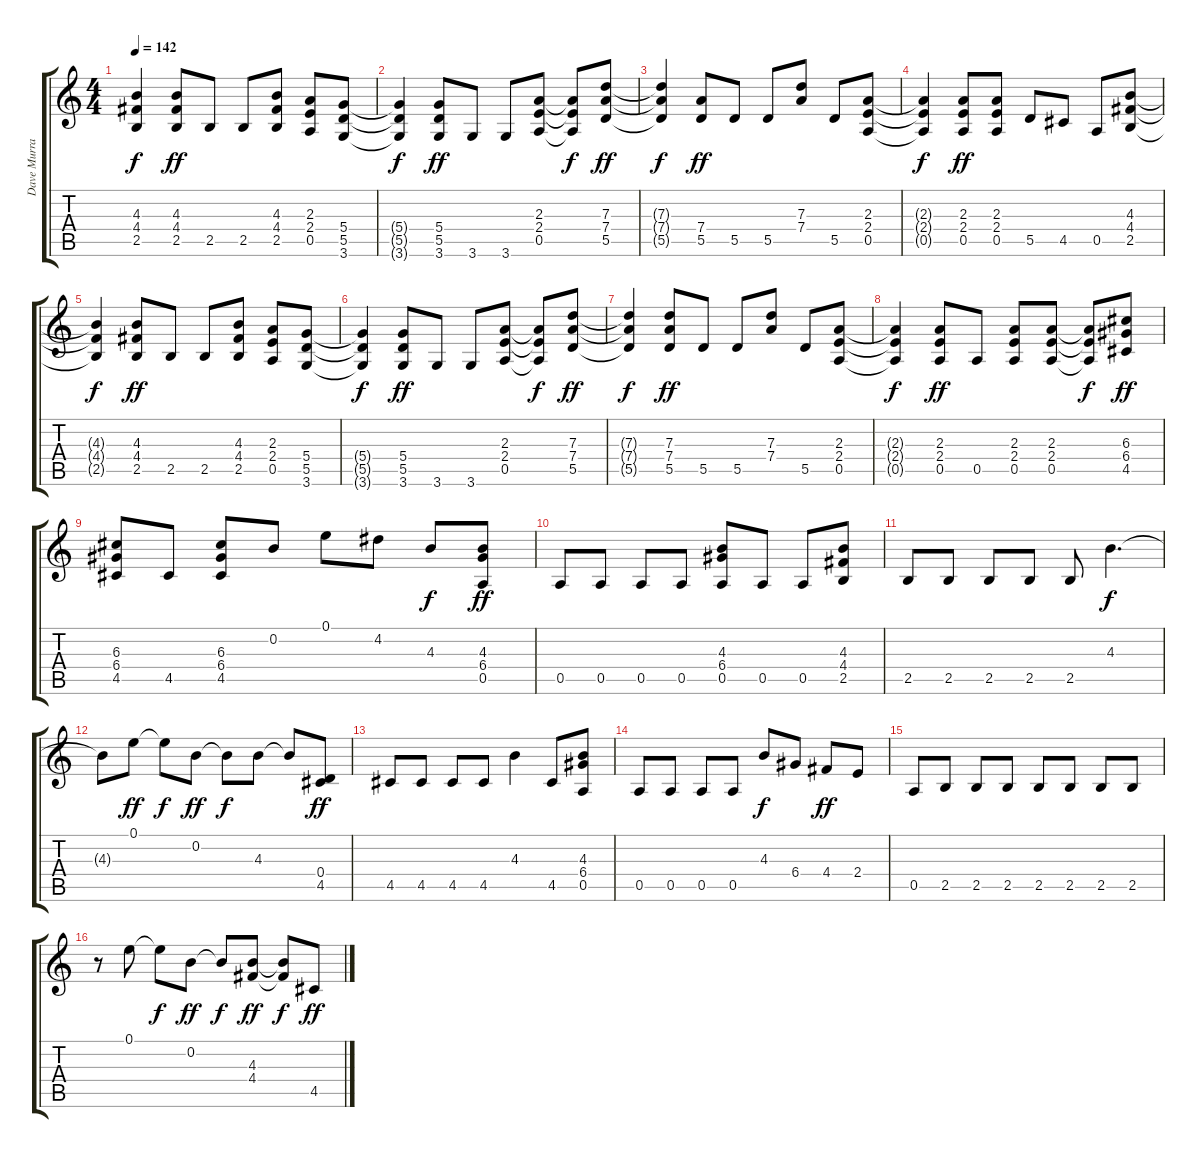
\track ("Dave Murray" "Dave Murra") {instrument overdrivenguitar}
\staff {score tabs}
\tuning (E4 B3 G3 D3 A2 E2) {hide}
\ts (4 4)
\tempo 142
\clef g2
\ks c
(4.3{t} 4.4{t} 2.5{t}).4{dy f} (4.3 4.4 2.5).8{dy ff} 2.5.8 2.5.8 (4.3 4.4 2.5).8 (2.3 2.4 0.5).8 (5.4 5.5 3.6).8 |
(5.4{t} 5.5{t} 3.6{t}).4{dy f} (5.4 5.5 3.6).8{dy ff} 3.6.8 3.6.8 (2.3 2.4 0.5).8 (2.3{t} 2.4{t} 0.5{t}).8{dy f} (7.3 7.4 5.5).8{dy ff} |
(7.3{t} 7.4{t} 5.5{t}).4{dy f} (7.4 5.5).8{dy ff} 5.5.8 5.5.8 (7.3 7.4).8 5.5.8 (2.3 2.4 0.5).8 |
(2.3{t} 2.4{t} 0.5{t}).4{dy f} (2.3 2.4 0.5).8{dy ff} (2.3 2.4 0.5).8 5.5.8 4.5.8 0.5.8 (4.3 4.4 2.5).8 |
(4.3{t} 4.4{t} 2.5{t}).4{dy f} (4.3 4.4 2.5).8{dy ff} 2.5.8 2.5.8 (4.3 4.4 2.5).8 (2.3 2.4 0.5).8 (5.4 5.5 3.6).8 |
(5.4{t} 5.5{t} 3.6{t}).4{dy f} (5.4 5.5 3.6).8{dy ff} 3.6.8 3.6.8 (2.3 2.4 0.5).8 (2.3{t} 2.4{t} 0.5{t}).8{dy f} (7.3 7.4 5.5).8{dy ff} |
(7.3{t} 7.4{t} 5.5{t}).4{dy f} (7.3 7.4 5.5).8{dy ff} 5.5.8 5.5.8 (7.3 7.4).8 5.5.8 (2.3 2.4 0.5).8 |
(2.3{t} 2.4{t} 0.5{t}).4{dy f} (2.3 2.4 0.5).8{dy ff} 0.5.8 (2.3 2.4 0.5).8 (2.3 2.4 0.5).8 (2.3{t} 2.4{t} 0.5{t}).8{dy f} (6.3 6.4 4.5).8{dy ff} |
(6.3 6.4 4.5).8{volume 12 instrument acousticguitarsteel} 4.5.8 (6.3 6.4 4.5).8 0.2.8 0.1.8 4.2.8 4.3.8{dy f} (4.3 6.4 0.5).8{dy ff} |
0.5.8 0.5.8 0.5.8 0.5.8 (4.3 6.4 0.5).8 0.5.8 0.5.8 (4.3 4.4 2.5).8 |
2.5.8 2.5.8 2.5.8 2.5.8 2.5.8 4.3.4{d dy f} |
4.3{t}.8 0.1.8{dy ff} 0.1{t}.8{dy f} 0.2.8{dy ff} 0.2{t}.8{dy f} 4.3.8 4.3{t}.8 (0.4 4.5).8{dy ff} |
4.5.8{volume 16 instrument acousticguitarsteel} 4.5.8 4.5.8 4.5.8 4.3.4 4.5.8 (4.3 6.4 0.5).8 |
0.5.8 0.5.8 0.5.8 0.5.8 4.3.8{dy f} 6.4.8 4.4.8{dy ff} 2.4.8 |
0.5.8 2.5.8 2.5.8 2.5.8 2.5.8 2.5.8 2.5.8 2.5.8 |
r.8{instrument acousticguitarsteel} 0.1.8 0.1{t}.8{dy f} 0.2.8{dy ff} 0.2{t}.8{dy f} (4.3 4.4).8{dy ff} (4.3{t} 4.4{t}).8{dy f} 4.5.8{dy ff}
